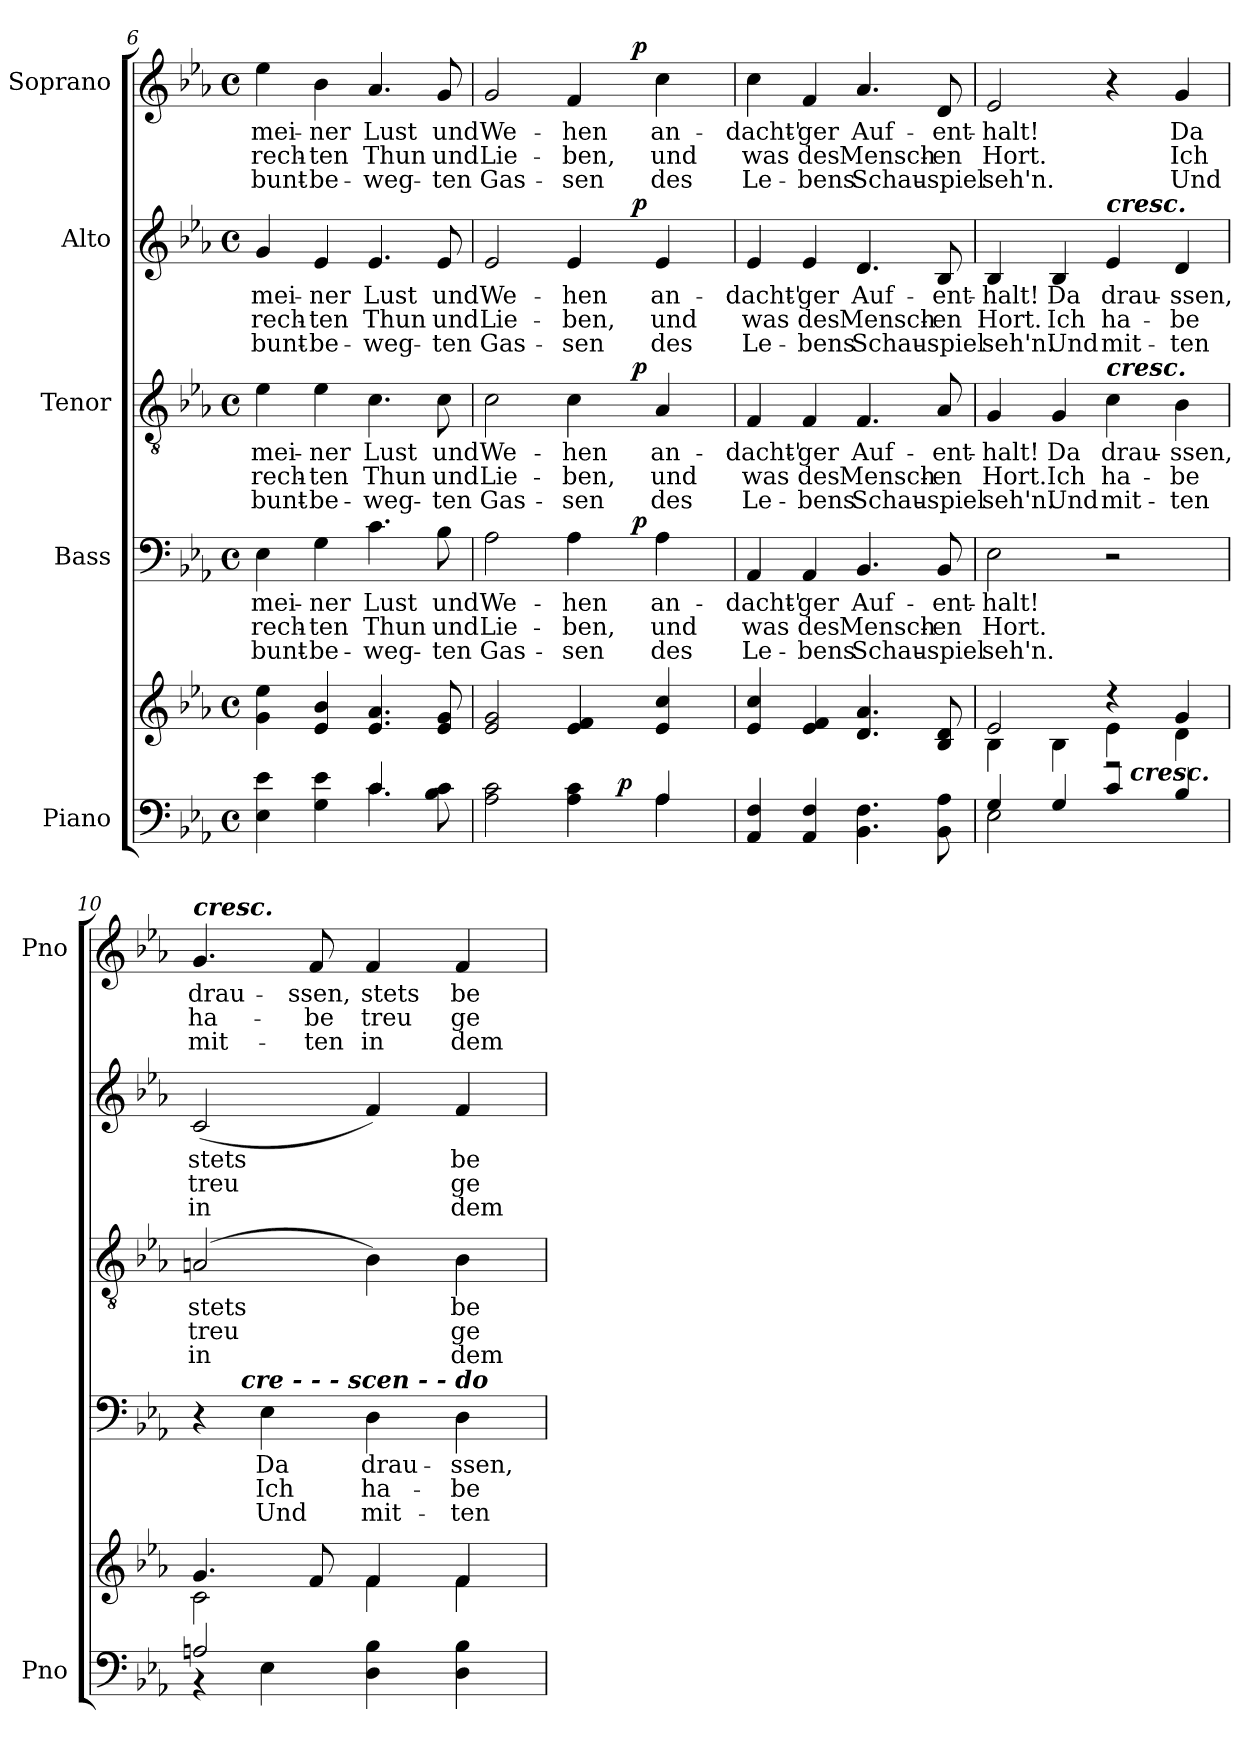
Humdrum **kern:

**kern	**kern	**dynam	**kern	**text	**text	**text	**dynam	**kern	**text	**text	**text	**dynam	**kern	**text	**text	**text	**dynam	**kern	**text	**text	**text	**dynam
*part5	*part5	*part5	*part4	*part4	*part4	*part4	*part4	*part3	*part3	*part3	*part3	*part3	*part2	*part2	*part2	*part2	*part2	*part1	*part1	*part1	*part1	*part1
*staff6	*staff5	*staff5/6	*staff4	*staff4	*staff4	*staff4	*staff4	*staff3	*staff3	*staff3	*staff3	*staff3	*staff2	*staff2	*staff2	*staff2	*staff2	*staff1	*staff1	*staff1	*staff1	*staff1
*I"Piano	*	*	*I"Bass	*	*	*	*	*I"Tenor	*	*	*	*	*I"Alto	*	*	*	*	*I"Soprano	*	*	*	*
*I'Pno	*	*	*	*	*	*	*	*	*	*	*	*	*	*	*	*	*	*I'Pno	*	*	*	*
!!LO:LB:g=z
*clefF4	*clefG2	*	*clefF4	*	*	*	*	*clefGv2	*	*	*	*	*clefG2	*	*	*	*	*clefG2	*	*	*	*
*k[b-e-a-]	*k[b-e-a-]	*	*k[b-e-a-]	*	*	*	*	*k[b-e-a-]	*	*	*	*	*k[b-e-a-]	*	*	*	*	*k[b-e-a-]	*	*	*	*
*E-:	*E-:	*	*E-:	*	*	*	*	*E-:	*	*	*	*	*E-:	*	*	*	*	*E-:	*	*	*	*
*M4/4	*M4/4	*	*M4/4	*	*	*	*	*M4/4	*	*	*	*	*M4/4	*	*	*	*	*M4/4	*	*	*	*
*met(c)	*met(c)	*	*met(c)	*	*	*	*	*met(c)	*	*	*	*	*met(c)	*	*	*	*	*met(c)	*	*	*	*
=6	=6	=6	=6	=6	=6	=6	=6	=6	=6	=6	=6	=6	=6	=6	=6	=6	=6	=6	=6	=6	=6	=6
*^	*	*	*	*	*	*	*	*	*	*	*	*	*	*	*	*	*	*	*	*	*	*
4E-\ 4e-\	2ryy	4g\ 4ee-\	.	4E-\	mei-	rech-	bunt-	.	4e-\	mei-	rech-	bunt-	.	4g/	mei-	rech-	bunt-	.	4ee-\	mei-	rech-	bunt-	.
4G\ 4e-\	.	4e-/ 4b-/	.	4G\	-ner	-ten	-be-	.	4e-\	-ner	-ten	-be-	.	4e-/	-ner	-ten	-be-	.	4b-\	-ner	-ten	-be-	.
4.c\	4.c/	4.e-/ 4.a-/	.	4.c\	Lust	Thun	-weg-	.	4.c\	Lust	Thun	-weg-	.	4.e-/	Lust	Thun	-weg-	.	4.a-/	Lust	Thun	-weg-	.
8B-\ 8c\	8ryy	8e-/ 8g/	.	8B-\	und	und	-ten	.	8c\	und	und	-ten	.	8e-/	und	und	-ten	.	8g/	und	und	-ten	.
=7	=7	=7	=7	=7	=7	=7	=7	=7	=7	=7	=7	=7	=7	=7	=7	=7	=7	=7	=7	=7	=7	=7	=7
*	*^	*	*	*^	*	*	*	*	*^	*	*	*	*	*^	*	*	*	*	*^	*	*	*	*
2A-\ 2c\	2.ryy	2ryy	2e-/ 2g/	.	2A-\	2ryy	We-	Lie-	Gas-	.	2c\	2ryy	We-	Lie-	Gas-	.	2e-/	2ryy	We-	Lie-	Gas-	.	2g/	2ryy	We-	Lie-	Gas-	.
4A-\ 4c\	.	8ryy	4e-/ 4f/	.	4A-\	8.ryy	-hen	-ben,	-sen	.	4c\	8.ryy	-hen	-ben,	-sen	.	4e-/	8.ryy	-hen	-ben,	-sen	.	4f/	8.ryy	-hen	-ben,	-sen	.
.	.	32ryy	.	.	.	.	.	.	.	.	.	.	.	.	.	.	.	.	.	.	.	.	.	.	.	.	.	.
!	!	!	!	!LO:DY:a=2	!	!	!	!	!	!	!	!	!	!	!	!	!	!	!	!	!	!	!	!	!	!	!	!
.	.	4ryy	.	p	.	.	.	.	.	.	.	.	.	.	.	.	.	.	.	.	.	.	.	.	.	.	.	.
!	!	!	!	!	!	!	!	!	!	!LO:DY:a	!	!	!	!	!	!LO:DY:a	!	!	!	!	!	!LO:DY:a	!	!	!	!	!	!LO:DY:a
.	.	.	.	.	.	4ryy	.	.	.	p	.	4ryy	.	.	.	p	.	4ryy	.	.	.	p	.	4ryy	.	.	.	p
4A-\	4A-/	.	4e-/ 4cc/	.	4A-\	.	an-	und	des	.	4A-/	.	an-	und	des	.	4e-/	.	an-	und	des	.	4cc\	.	an-	und	des	.
.	.	16.ryy	.	.	.	.	.	.	.	.	.	.	.	.	.	.	.	.	.	.	.	.	.	.	.	.	.	.
.	.	.	.	.	.	16ryy	.	.	.	.	.	16ryy	.	.	.	.	.	16ryy	.	.	.	.	.	16ryy	.	.	.	.
*	*	*	*	*	*v	*v	*	*	*	*	*	*	*	*	*	*	*v	*v	*	*	*	*	*v	*v	*	*	*	*
*v	*v	*v	*	*	*	*	*	*	*	*v	*v	*	*	*	*	*	*	*	*	*	*	*	*	*	*
=8	=8	=8	=8	=8	=8	=8	=8	=8	=8	=8	=8	=8	=8	=8	=8	=8	=8	=8	=8	=8	=8	=8
4AA-/ 4F/	4e-/ 4cc/	.	4AA-/	-dacht'-	was	Le-	.	4F/	-dacht'-	was	Le-	.	4e-/	-dacht'-	was	Le-	.	4cc\	-dacht'-	was	Le-	.
4AA-/ 4F/	4e-/ 4f/	.	4AA-/	-ger	des	-bens	.	4F/	-ger	des	-bens	.	4e-/	-ger	des	-bens	.	4f/	-ger	des	-bens	.
4.BB-\ 4.F\	4.d/ 4.a-/	.	4.BB-/	Auf-	Mensch-	Schau-	.	4.F/	Auf-	Mensch-	Schau-	.	4.d/	Auf-	Mensch-	Schau-	.	4.a-/	Auf-	Mensch-	Schau-	.
8BB-\ 8A-\	8B-/ 8d/	.	8BB-/	-ent-	-en	-spiel	.	8A-/	-ent-	-en	-spiel	.	8B-/	-ent-	-en	-spiel	.	8d/	-ent-	-en	-spiel	.
=9	=9	=9	=9	=9	=9	=9	=9	=9	=9	=9	=9	=9	=9	=9	=9	=9	=9	=9	=9	=9	=9	=9
*^	*^	*	*	*	*	*	*	*	*	*	*	*	*	*	*	*	*	*	*	*	*	*
*	*^	*	*	*	*	*	*	*	*	*	*	*	*	*	*	*	*	*	*	*	*	*	*	*
2E-\	4G/	2ryy	2e-/	4B-\	.	2E-\	-halt!	Hort.	seh'n.	.	4G/	halt!	Hort.	seh'n.	.	4B-/	-halt!	Hort.	seh'n.	.	2e-/	-halt!	Hort.	seh'n.	.
.	4G/	.	.	4B-\	.	.	.	.	.	.	4G/	Da	Ich	Und	.	4B-/	Da	Ich	Und	.	.	.	.	.	.
!	!	!	!	!	!	!	!	!	!	!	!	!	!	!	!	!LO:TX:a:Bi:t=cresc.	!	!	!	!	!	!	!	!	!
!	!	!	!	!	!	!	!	!	!	!	!LO:TX:a:Bi:t=cresc.	!	!	!	!	!	!	!	!	!	!	!	!	!	!
2r	4c/	16ryy	4rdd	4e-\	.	2r	.	.	.	.	4c\	-drau-	ha-	mit-	.	4e-/	drau-	ha-	mit-	.	4r	.	.	.	.
!	!	!LO:TX:a:Bi:t=cresc.	!	!	!	!	!	!	!	!	!	!	!	!	!	!	!	!	!	!	!	!	!	!	!
.	.	4..ryy	.	.	.	.	.	.	.	.	.	.	.	.	.	.	.	.	.	.	.	.	.	.	.
.	4B-/	.	4g/	4d\	.	.	.	.	.	.	4B-\	ssen,	-be	-ten	.	4d/	-ssen,	-be	-ten	.	4g/	Da	Ich	Und	.
=10	=10	=10	=10	=10	=10	=10	=10	=10	=10	=10	=10	=10	=10	=10	=10	=10	=10	=10	=10	=10	=10	=10	=10	=10	=10
!	!	!	!	!	!	!	!	!	!	!	!	!	!	!	!	!	!	!	!	!	!LO:TX:a:Bi:t=cresc.	!	!	!	!
*	*v	*v	*	*	*	*^	*	*	*	*	*	*	*	*	*	*	*	*	*	*	*	*	*	*	*
4rBB	2An/	4.g/	2c\	.	4r	8..ryy	.	.	.	.	(2An/	stets	treu	in	.	(2c/	stets	treu	in	.	4.g/	drau-	ha-	mit-	.
!	!	!	!	!	!	!LO:TX:a:Bi:t=cre   -     -     -   scen   -     -  do	!	!	!	!	!	!	!	!	!	!	!	!	!	!	!	!	!	!	!
.	.	.	.	.	.	2ryy	.	.	.	.	.	.	.	.	.	.	.	.	.	.	.	.	.	.	.
4E-\	.	.	.	.	4E-\	.	Da	Ich	Und	.	.	.	.	.	.	.	.	.	.	.	.	.	.	.	.
.	.	8f/	.	.	.	.	.	.	.	.	.	.	.	.	.	.	.	.	.	.	8f/	-ssen,	-be	-ten	.
4D\ 4B-\	2ryy	4f/	4f\	.	4D\	.	drau-	ha-	mit-	.	4B-\)	.	.	.	.	4f/)	.	.	.	.	4f/	stets	treu	in	.
.	.	.	.	.	.	4ryy	.	.	.	.	.	.	.	.	.	.	.	.	.	.	.	.	.	.	.
4D\ 4B-\	.	4f/	4f\	.	4D\	.	-ssen,	-be	-ten	.	4B-\	-be-	ge-	dem	.	4f/	be-	ge-	dem	.	4f/	be-	ge-	dem	.
.	.	.	.	.	.	32ryy	.	.	.	.	.	.	.	.	.	.	.	.	.	.	.	.	.	.	.
*v	*v	*	*	*	*v	*v	*	*	*	*	*	*	*	*	*	*	*	*	*	*	*	*	*	*	*
*	*v	*v	*	*	*	*	*	*	*	*	*	*	*	*	*	*	*	*	*	*	*	*	*
=	=	=	=	=	=	=	=	=	=	=	=	=	=	=	=	=	=	=	=	=	=	=
*-	*-	*-	*-	*-	*-	*-	*-	*-	*-	*-	*-	*-	*-	*-	*-	*-	*-	*-	*-	*-	*-	*-
